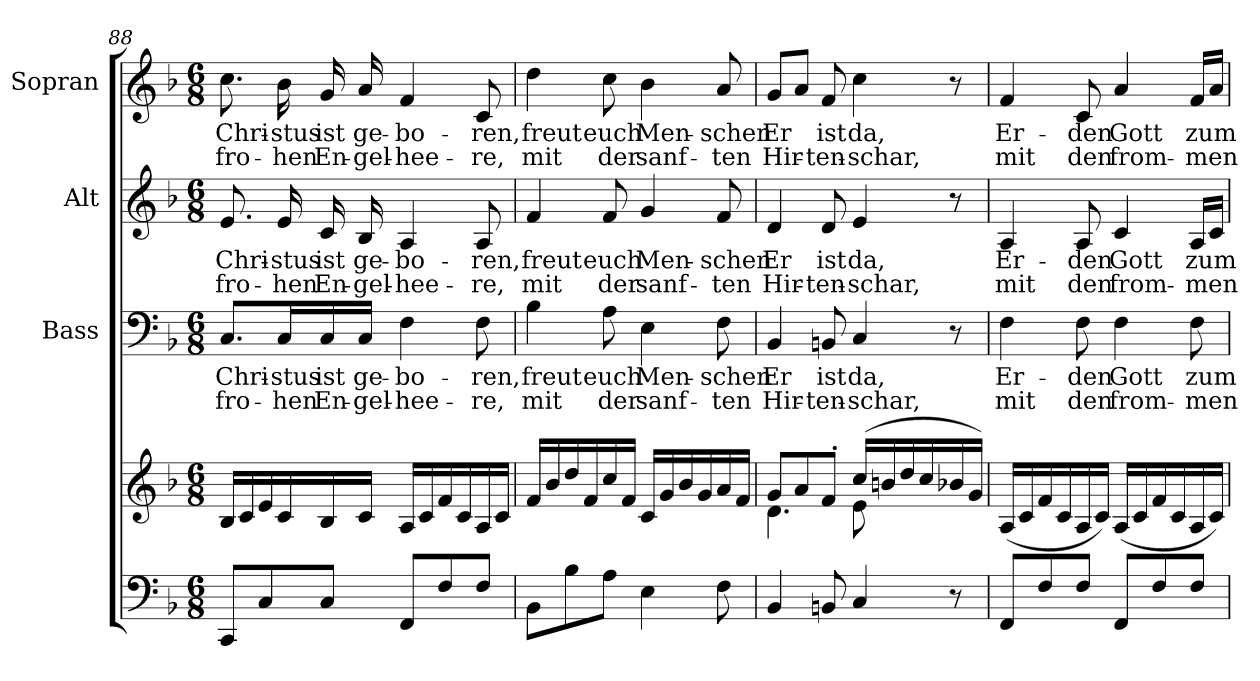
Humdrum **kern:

**kern	**kern	**kern	**text	**text	**kern	**text	**text	**kern	**text	**text
*part4	*part4	*part3	*part3	*part3	*part2	*part2	*part2	*part1	*part1	*part1
*staff5	*staff4	*staff3	*staff3	*staff3	*staff2	*staff2	*staff2	*staff1	*staff1	*staff1
*	*	*I"Bass	*	*	*I"Alt	*	*	*I"Sopran	*	*
*clefF4	*clefG2	*clefF4	*	*	*clefG2	*	*	*clefG2	*	*
*k[b-]	*k[b-]	*k[b-]	*	*	*k[b-]	*	*	*k[b-]	*	*
*F:	*F:	*F:	*	*	*F:	*	*	*F:	*	*
*M6/8	*M6/8	*M6/8	*	*	*M6/8	*	*	*M6/8	*	*
=88	=88	=88	=88	=88	=88	=88	=88	=88	=88	=88
!	!	!	!LO:LY:b	!LO:LY:b	!	!LO:LY:b	!LO:LY:b	!	!LO:LY:b	!LO:LY:b
8CC/L	16B-/LL	8.C/L	Chri-	fro-	8.e/	Chri-	fro-	8.cc\	Chri-	fro-
.	16c/	.	.	.	.	.	.	.	.	.
8C/	16e/	.	.	.	.	.	.	.	.	.
!	!	!	!LO:LY:b	!LO:LY:b	!	!LO:LY:b	!LO:LY:b	!	!LO:LY:b	!LO:LY:b
.	16c/	16C/L	-stus	-hen	16e/	-stus	-hen	16b-\	-stus	-hen
!	!	!	!LO:LY:b	!LO:LY:b	!	!LO:LY:b	!LO:LY:b	!	!LO:LY:b	!LO:LY:b
8C/J	16B-/	16C/	ist	En-	16c/	ist	En-	16g/	ist	En-
!	!	!	!LO:LY:b	!LO:LY:b	!	!LO:LY:b	!LO:LY:b	!	!LO:LY:b	!LO:LY:b
.	16c/JJ	16C/JJ	ge-	-gel-	16B-/	ge-	-gel-	16a/	ge-	-gel-
!	!	!	!LO:LY:b	!LO:LY:b	!	!LO:LY:b	!LO:LY:b	!	!LO:LY:b	!LO:LY:b
8FF/L	16A/LL	4F\	-bo-	-hee-	4A/	-bo-	-hee-	4f/	-bo-	-hee-
.	16c/	.	.	.	.	.	.	.	.	.
8F/	16f/	.	.	.	.	.	.	.	.	.
.	16c/	.	.	.	.	.	.	.	.	.
!	!	!	!LO:LY:b	!LO:LY:b	!	!LO:LY:b	!LO:LY:b	!	!LO:LY:b	!LO:LY:b
8F/J	16A/	8F\	-ren,	-re,	8A/	-ren,	-re,	8c/	-ren,	-re,
.	16c/JJ	.	.	.	.	.	.	.	.	.
=89	=89	=89	=89	=89	=89	=89	=89	=89	=89	=89
!	!	!	!LO:LY:b	!LO:LY:b	!	!LO:LY:b	!LO:LY:b	!	!LO:LY:b	!LO:LY:b
8BB-\L	16f/LL	4B-\	freut	mit	4f/	freut	mit	4dd\	freut	mit
.	16b-/	.	.	.	.	.	.	.	.	.
8B-\	16dd/	.	.	.	.	.	.	.	.	.
.	16f/	.	.	.	.	.	.	.	.	.
!	!	!	!LO:LY:b	!LO:LY:b	!	!LO:LY:b	!LO:LY:b	!	!LO:LY:b	!LO:LY:b
8A\J	16cc/	8A\	euch	der	8f/	euch	der	8cc\	euch	der
.	16f/JJ	.	.	.	.	.	.	.	.	.
!	!	!	!LO:LY:b	!LO:LY:b	!	!LO:LY:b	!LO:LY:b	!	!LO:LY:b	!LO:LY:b
4E\	16c/LL	4E\	Men-	sanf-	4g/	Men-	sanf-	4b-\	Men-	sanf-
.	16g/	.	.	.	.	.	.	.	.	.
.	16b-/	.	.	.	.	.	.	.	.	.
.	16g/	.	.	.	.	.	.	.	.	.
!	!	!	!LO:LY:b	!LO:LY:b	!	!LO:LY:b	!LO:LY:b	!	!LO:LY:b	!LO:LY:b
8F\	16a/	8F\	-schen	-ten	8f/	-schen	-ten	8a/	-schen	-ten
.	16f/JJ	.	.	.	.	.	.	.	.	.
!!LO:PB:g=z
=90	=90	=90	=90	=90	=90	=90	=90	=90	=90	=90
*	*^	*	*	*	*	*	*	*	*	*
!	!	!	!	!LO:LY:b	!LO:LY:b	!	!LO:LY:b	!LO:LY:b	!	!LO:LY:b	!LO:LY:b
4BB-/	8g/L	4.d\	4BB-/	Er	Hir-	4d/	Er	Hir-	8g/L	Er	Hir-
.	8a/	.	.	.	.	.	.	.	8a/J	.	.
!	!	!	!	!LO:LY:b	!LO:LY:b	!	!LO:LY:b	!LO:LY:b	!	!LO:LY:b	!LO:LY:b
8BBn/	8f'</J	.	8BBn/	ist	-ten-	8d/	ist	-ten-	8f/	ist	-ten-
!	!	!	!	!LO:LY:b	!LO:LY:b	!	!LO:LY:b	!LO:LY:b	!	!LO:LY:b	!LO:LY:b
4C/	(<16cc/LL	8e\	4C/	da,	-schar,	4e/	da,	-schar,	4cc\	da,	-schar,
.	16bn/	.	.	.	.	.	.	.	.	.	.
.	16dd/	4ryy	.	.	.	.	.	.	.	.	.
.	16cc/	.	.	.	.	.	.	.	.	.	.
8r	16b-X/	.	8r	.	.	8r	.	.	8r	.	.
.	16g/JJ)	.	.	.	.	.	.	.	.	.	.
*	*v	*v	*	*	*	*	*	*	*	*	*
=91	=91	=91	=91	=91	=91	=91	=91	=91	=91	=91
!	!	!	!LO:LY:b	!LO:LY:b	!	!LO:LY:b	!LO:LY:b	!	!LO:LY:b	!LO:LY:b
8FF/L	(<16A/LL	4F\	Er-	mit	4A/	Er-	mit	4f/	Er-	mit
.	16c/	.	.	.	.	.	.	.	.	.
8F/	16f/	.	.	.	.	.	.	.	.	.
.	16c/	.	.	.	.	.	.	.	.	.
!	!	!	!LO:LY:b	!LO:LY:b	!	!LO:LY:b	!LO:LY:b	!	!LO:LY:b	!LO:LY:b
8F/J	16A/	8F\	-den	den	8A/	-den	den	8c/	-den	den
.	16c/JJ)	.	.	.	.	.	.	.	.	.
!	!	!	!LO:LY:b	!LO:LY:b	!	!LO:LY:b	!LO:LY:b	!	!LO:LY:b	!LO:LY:b
8FF/L	(<16A/LL	4F\	Gott	from-	4c/	Gott	from-	4a/	Gott	from-
.	16c/	.	.	.	.	.	.	.	.	.
8F/	16f/	.	.	.	.	.	.	.	.	.
.	16c/	.	.	.	.	.	.	.	.	.
!	!	!	!LO:LY:b	!LO:LY:b	!	!LO:LY:b	!LO:LY:b	!	!LO:LY:b	!LO:LY:b
8F/J	16A/	8F\	zum	-men	16A/LL	zum	-men	16f/LL	zum	-men
.	16c/JJ)	.	.	.	16c/JJ	.	.	16a/JJ	.	.
=	=	=	=	=	=	=	=	=	=	=
*-	*-	*-	*-	*-	*-	*-	*-	*-	*-	*-
